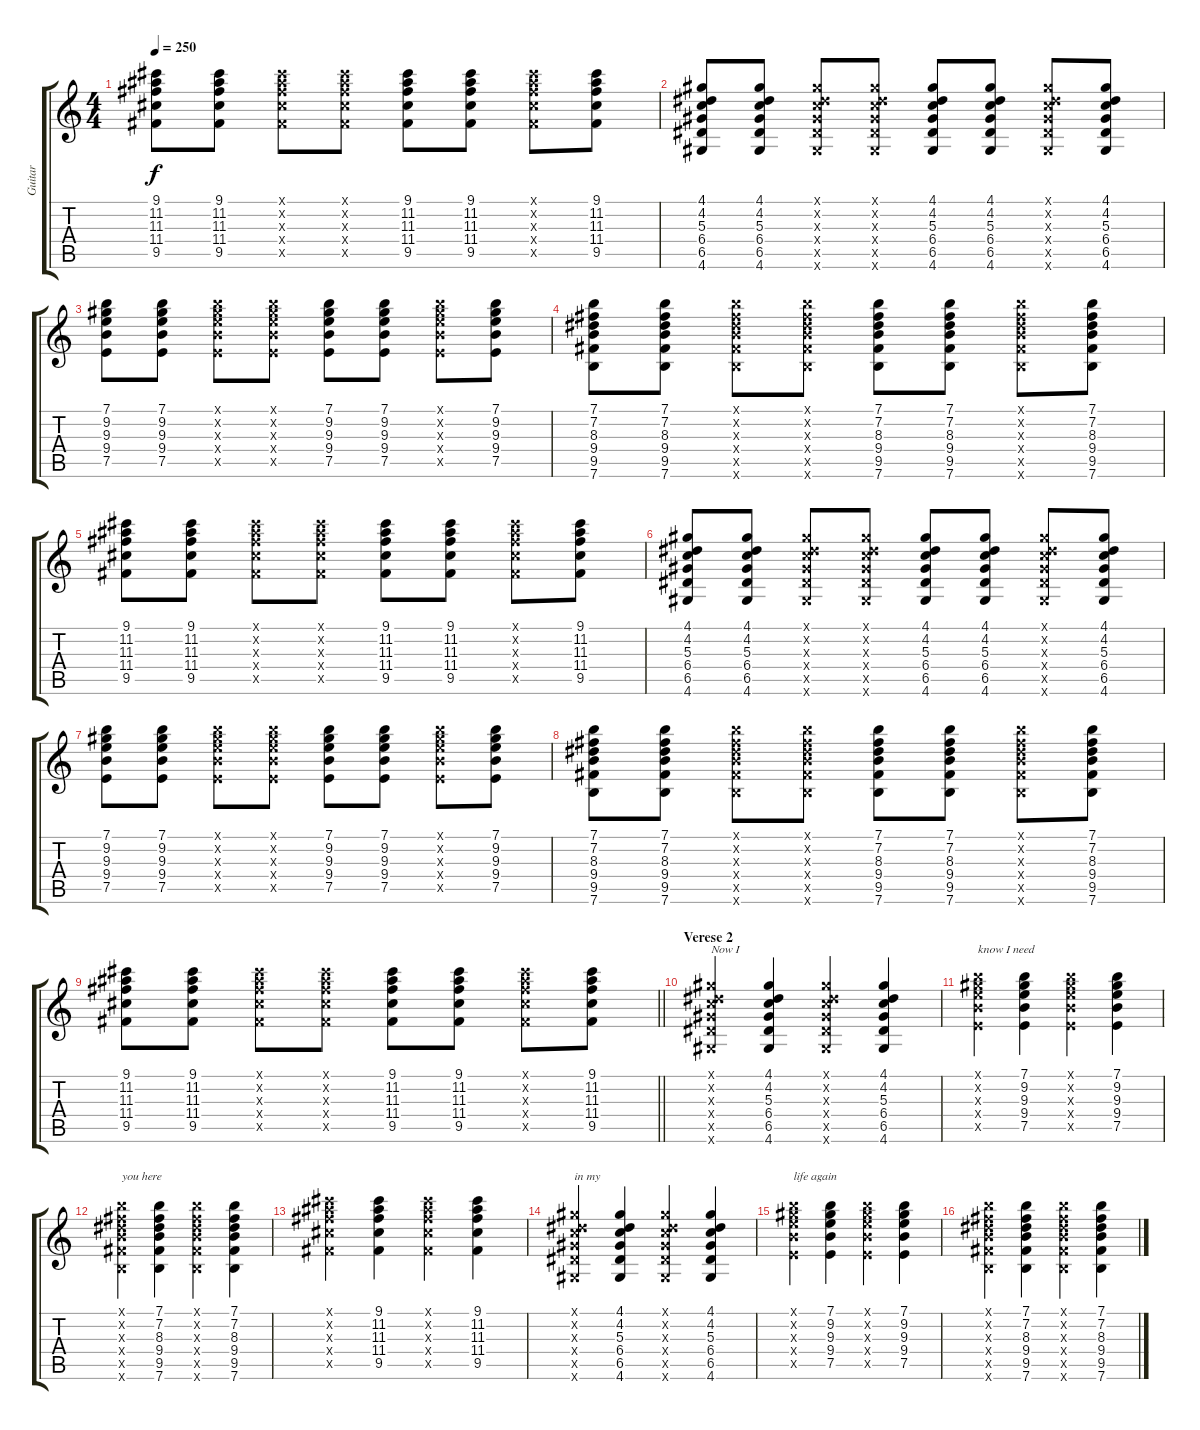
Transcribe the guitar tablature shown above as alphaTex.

\track ("Guitar" "Guitar") {instrument electricguitarclean}
\staff {score tabs}
\tuning (E4 B3 G3 D3 A2 E2) {hide}
\ts (4 4)
\tempo 250
\clef g2
\ks c
(9.1 11.2 11.3 11.4 9.5).8{dy f} (9.1 11.2 11.3 11.4 9.5).8 (9.1{x} 11.2{x} 11.3{x} 11.4{x} 9.5{x}).8 (9.1{x} 11.2{x} 11.3{x} 11.4{x} 9.5{x}).8 (9.1 11.2 11.3 11.4 9.5).8 (9.1 11.2 11.3 11.4 9.5).8 (9.1{x} 11.2{x} 11.3{x} 11.4{x} 9.5{x}).8 (9.1 11.2 11.3 11.4 9.5).8 |
(4.1 4.2 5.3 6.4 6.5 4.6).8 (4.1 4.2 5.3 6.4 6.5 4.6).8 (4.1{x} 4.2{x} 5.3{x} 6.4{x} 6.5{x} 4.6{x}).8 (4.1{x} 4.2{x} 5.3{x} 6.4{x} 6.5{x} 4.6{x}).8 (4.1 4.2 5.3 6.4 6.5 4.6).8 (4.1 4.2 5.3 6.4 6.5 4.6).8 (4.1{x} 4.2{x} 5.3{x} 6.4{x} 6.5{x} 4.6{x}).8 (4.1 4.2 5.3 6.4 6.5 4.6).8 |
(7.1 9.2 9.3 9.4 7.5).8 (7.1 9.2 9.3 9.4 7.5).8 (7.1{x} 9.2{x} 9.3{x} 9.4{x} 7.5{x}).8 (7.1{x} 9.2{x} 9.3{x} 9.4{x} 7.5{x}).8 (7.1 9.2 9.3 9.4 7.5).8 (7.1 9.2 9.3 9.4 7.5).8 (7.1{x} 9.2{x} 9.3{x} 9.4{x} 7.5{x}).8 (7.1 9.2 9.3 9.4 7.5).8 |
(7.1 7.2 8.3 9.4 9.5 7.6).8 (7.1 7.2 8.3 9.4 9.5 7.6).8 (7.1{x} 7.2{x} 8.3{x} 9.4{x} 9.5{x} 7.6{x}).8 (7.1{x} 7.2{x} 8.3{x} 9.4{x} 9.5{x} 7.6{x}).8 (7.1 7.2 8.3 9.4 9.5 7.6).8 (7.1 7.2 8.3 9.4 9.5 7.6).8 (7.1{x} 7.2{x} 8.3{x} 9.4{x} 9.5{x} 7.6{x}).8 (7.1 7.2 8.3 9.4 9.5 7.6).8 |
(9.1 11.2 11.3 11.4 9.5).8 (9.1 11.2 11.3 11.4 9.5).8 (9.1{x} 11.2{x} 11.3{x} 11.4{x} 9.5{x}).8 (9.1{x} 11.2{x} 11.3{x} 11.4{x} 9.5{x}).8 (9.1 11.2 11.3 11.4 9.5).8 (9.1 11.2 11.3 11.4 9.5).8 (9.1{x} 11.2{x} 11.3{x} 11.4{x} 9.5{x}).8 (9.1 11.2 11.3 11.4 9.5).8 |
(4.1 4.2 5.3 6.4 6.5 4.6).8 (4.1 4.2 5.3 6.4 6.5 4.6).8 (4.1{x} 4.2{x} 5.3{x} 6.4{x} 6.5{x} 4.6{x}).8 (4.1{x} 4.2{x} 5.3{x} 6.4{x} 6.5{x} 4.6{x}).8 (4.1 4.2 5.3 6.4 6.5 4.6).8 (4.1 4.2 5.3 6.4 6.5 4.6).8 (4.1{x} 4.2{x} 5.3{x} 6.4{x} 6.5{x} 4.6{x}).8 (4.1 4.2 5.3 6.4 6.5 4.6).8 |
(7.1 9.2 9.3 9.4 7.5).8 (7.1 9.2 9.3 9.4 7.5).8 (7.1{x} 9.2{x} 9.3{x} 9.4{x} 7.5{x}).8 (7.1{x} 9.2{x} 9.3{x} 9.4{x} 7.5{x}).8 (7.1 9.2 9.3 9.4 7.5).8 (7.1 9.2 9.3 9.4 7.5).8 (7.1{x} 9.2{x} 9.3{x} 9.4{x} 7.5{x}).8 (7.1 9.2 9.3 9.4 7.5).8 |
(7.1 7.2 8.3 9.4 9.5 7.6).8 (7.1 7.2 8.3 9.4 9.5 7.6).8 (7.1{x} 7.2{x} 8.3{x} 9.4{x} 9.5{x} 7.6{x}).8 (7.1{x} 7.2{x} 8.3{x} 9.4{x} 9.5{x} 7.6{x}).8 (7.1 7.2 8.3 9.4 9.5 7.6).8 (7.1 7.2 8.3 9.4 9.5 7.6).8 (7.1{x} 7.2{x} 8.3{x} 9.4{x} 9.5{x} 7.6{x}).8 (7.1 7.2 8.3 9.4 9.5 7.6).8 |
\barLineRight lightlight
(9.1 11.2 11.3 11.4 9.5).8 (9.1 11.2 11.3 11.4 9.5).8 (9.1{x} 11.2{x} 11.3{x} 11.4{x} 9.5{x}).8 (9.1{x} 11.2{x} 11.3{x} 11.4{x} 9.5{x}).8 (9.1 11.2 11.3 11.4 9.5).8 (9.1 11.2 11.3 11.4 9.5).8 (9.1{x} 11.2{x} 11.3{x} 11.4{x} 9.5{x}).8 (9.1 11.2 11.3 11.4 9.5).8 |
\section ("" "Verese 2")
(4.1{x} 4.2{x} 5.3{x} 6.4{x} 6.5{x} 4.6{x}).4{txt "Now I "} (4.1 4.2 5.3 6.4 6.5 4.6).4 (4.1{x} 4.2{x} 5.3{x} 6.4{x} 6.5{x} 4.6{x}).4 (4.1 4.2 5.3 6.4 6.5 4.6).4 |
(7.1{x} 9.2{x} 9.3{x} 9.4{x} 7.5{x}).4{txt "know I need "} (7.1 9.2 9.3 9.4 7.5).4 (7.1{x} 9.2{x} 9.3{x} 9.4{x} 7.5{x}).4 (7.1 9.2 9.3 9.4 7.5).4 |
(7.1{x} 7.2{x} 8.3{x} 9.4{x} 9.5{x} 7.6{x}).4{txt "you here "} (7.1 7.2 8.3 9.4 9.5 7.6).4 (7.1{x} 7.2{x} 8.3{x} 9.4{x} 9.5{x} 7.6{x}).4 (7.1 7.2 8.3 9.4 9.5 7.6).4 |
(9.1{x} 11.2{x} 11.3{x} 11.4{x} 9.5{x}).4 (9.1 11.2 11.3 11.4 9.5).4 (9.1{x} 11.2{x} 11.3{x} 11.4{x} 9.5{x}).4 (9.1 11.2 11.3 11.4 9.5).4 |
(4.1{x} 4.2{x} 5.3{x} 6.4{x} 6.5{x} 4.6{x}).4{txt "in my "} (4.1 4.2 5.3 6.4 6.5 4.6).4 (4.1{x} 4.2{x} 5.3{x} 6.4{x} 6.5{x} 4.6{x}).4 (4.1 4.2 5.3 6.4 6.5 4.6).4 |
(7.1{x} 9.2{x} 9.3{x} 9.4{x} 7.5{x}).4{txt "life again"} (7.1 9.2 9.3 9.4 7.5).4 (7.1{x} 9.2{x} 9.3{x} 9.4{x} 7.5{x}).4 (7.1 9.2 9.3 9.4 7.5).4 |
(7.1{x} 7.2{x} 8.3{x} 9.4{x} 9.5{x} 7.6{x}).4 (7.1 7.2 8.3 9.4 9.5 7.6).4 (7.1{x} 7.2{x} 8.3{x} 9.4{x} 9.5{x} 7.6{x}).4 (7.1 7.2 8.3 9.4 9.5 7.6).4
